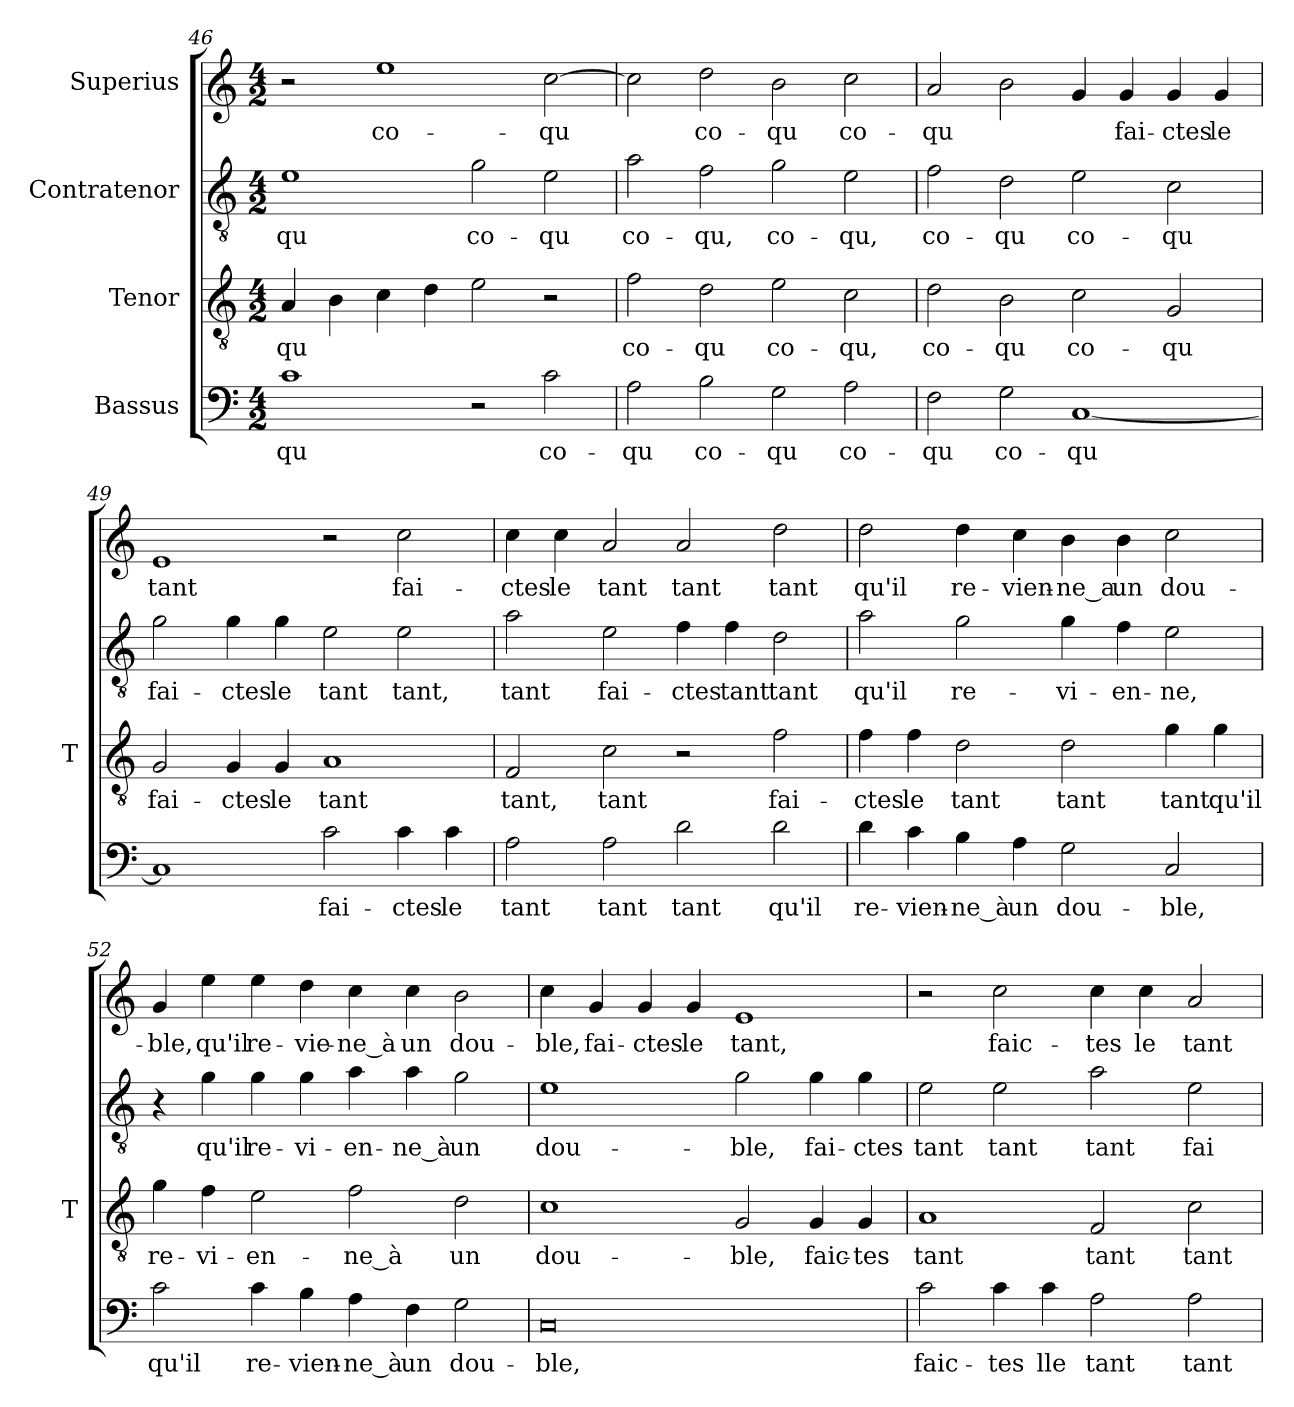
**kern	**text	**kern	**text	**kern	**text	**kern	**text
*part4	*part4	*part3	*part3	*part2	*part2	*part1	*part1
*staff4	*staff4	*staff3	*staff3	*staff2	*staff2	*staff1	*staff1
*I"Bassus	*	*I"Tenor	*	*I"Contratenor	*	*I"Superius	*
*	*	*I'T	*	*	*	*	*
*clefF4	*	*clefGv2	*	*clefGv2	*	*clefG2	*
*k[]	*	*k[]	*	*k[]	*	*k[]	*
*M4/2	*	*M4/2	*	*M4/2	*	*M4/2	*
=46	=46	=46	=46	=46	=46	=46	=46
1c	-qu	4A	-qu	1e	-qu	2r	.
.	.	4B	.	.	.	.	.
.	.	4c	.	.	.	1ee	co-
.	.	4d	.	.	.	.	.
2r	.	2e	.	2g	co-	.	.
2c	co-	2r	.	2e	-qu	[2cc	-qu
=47	=47	=47	=47	=47	=47	=47	=47
2A	-qu	2f	co-	2a	co-	2cc]	.
2B	co-	2d	-qu	2f	-qu,	2dd	co-
2G	-qu	2e	co-	2g	co-	2b	-qu
2A	co-	2c	-qu,	2e	-qu,	2cc	co-
=48	=48	=48	=48	=48	=48	=48	=48
2F	-qu	2d	co-	2f	co-	2a	-qu
2G	co-	2B	-qu	2d	-qu	2b	.
[1C	-qu	2c	co-	2e	co-	4g	.
.	.	.	.	.	.	4g	fai-
.	.	2G	-qu	2c	-qu	4g	-ctes
.	.	.	.	.	.	4g	-le
=49	=49	=49	=49	=49	=49	=49	=49
1C]	.	2G	fai-	2g	fai-	1e	-tant
.	.	4G	-ctes	4g	-ctes	.	.
.	.	4G	-le	4g	-le	.	.
2c	fai-	1A	-tant	2e	-tant	2r	.
4c	-ctes	.	.	2e	-tant,	2cc	fai-
4c	-le	.	.	.	.	.	.
=50	=50	=50	=50	=50	=50	=50	=50
2A	-tant	2F	-tant,	2a	-tant	4cc	-ctes
.	.	.	.	.	.	4cc	-le
2A	-tant	2c	-tant	2e	fai-	2a	-tant
2d	-tant	2r	.	4f	-ctes	2a	-tant
.	.	.	.	4f	-tant	.	.
2d	-qu'il	2f	fai-	2d	-tant	2dd	-tant
=51	=51	=51	=51	=51	=51	=51	=51
4d	re-	4f	-ctes	2a	-qu'il	2dd	-qu'il
4c	vien-	4f	-le	.	.	.	.
4B	-ne_à	2d	-tant	2g	re-	4dd	re-
4A	-un	.	.	.	.	4cc	vien-
2G	dou-	2d	-tant	4g	vi-	4b	-ne_a
.	.	.	.	4f	en-	4b	-un
2C	-ble,	4g	-tant	2e	-ne,	2cc	dou-
.	.	4g	-qu'il	.	.	.	.
=52	=52	=52	=52	=52	=52	=52	=52
2c	-qu'il	4g	re-	4r	.	4g	-ble,
.	.	4f	vi-	4g	-qu'il	4ee	-qu'il
4c	re-	2e	en-	4g	re-	4ee	re-
4B	vien-	.	.	4g	vi-	4dd	vie-
4A	-ne_à	2f	-ne_à	4a	en-	4cc	-ne_à
4F	-un	.	.	4a	-ne_à	4cc	-un
2G	dou-	2d	-un	2g	-un	2b	dou-
=53	=53	=53	=53	=53	=53	=53	=53
0C	-ble,	1c	dou-	1e	dou-	4cc	-ble,
.	.	.	.	.	.	4g	fai-
.	.	.	.	.	.	4g	-ctes
.	.	.	.	.	.	4g	-le
.	.	2G	-ble,	2g	-ble,	1e	-tant,
.	.	4G	faic-	4g	fai-	.	.
.	.	4G	-tes	4g	-ctes	.	.
=54	=54	=54	=54	=54	=54	=54	=54
2c	faic-	1A	-tant	2e	-tant	2r	.
4c	-tes	.	.	2e	-tant	2cc	faic-
4c	-lle	.	.	.	.	.	.
2A	-tant	2F	-tant	2a	-tant	4cc	-tes
.	.	.	.	.	.	4cc	-le
2A	-tant	2c	-tant	2e	fai-	2a	-tant
=	=	=	=	=	=	=	=
*-	*-	*-	*-	*-	*-	*-	*-
